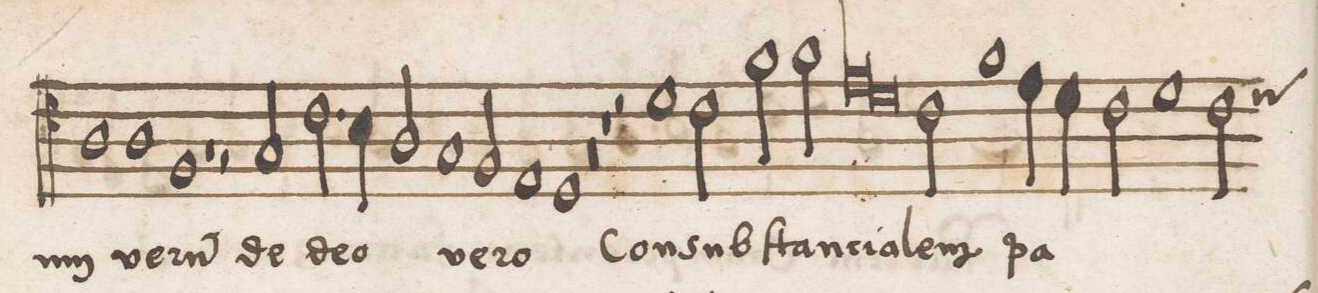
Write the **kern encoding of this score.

**kern	**text
*I"ALTVS	*
*clefC4	*
*k[]	*
*met(c|)	*
*M2/1	*
1A	-u(m)
=36	=36
1A	ve-
1F	-ru(m)
=37	=37
1r	.
2r	.
2G/	de
=38	=38
2.c\	de-
4B\	-o
2A/	.
1G	.
=39	=39
2F/	ve-
1E	-ro
=40	=40
1D	.
1r	.
=41	=41
0r	.
=42	=42
2r	.
1d	Con-
2c\	-sub-
=43	=43
2f\	-ſtan-
2f\	-ci-
*lig	*
1e	-a-
=44	=44
1d	.
*Xlig	*
2c\	-lem
1f	.
=45	=45
4e\	pa-
4d\	.
2c\	.
1d	.
=46	=46
*custos:d	*
2c\	.
*-	*-
